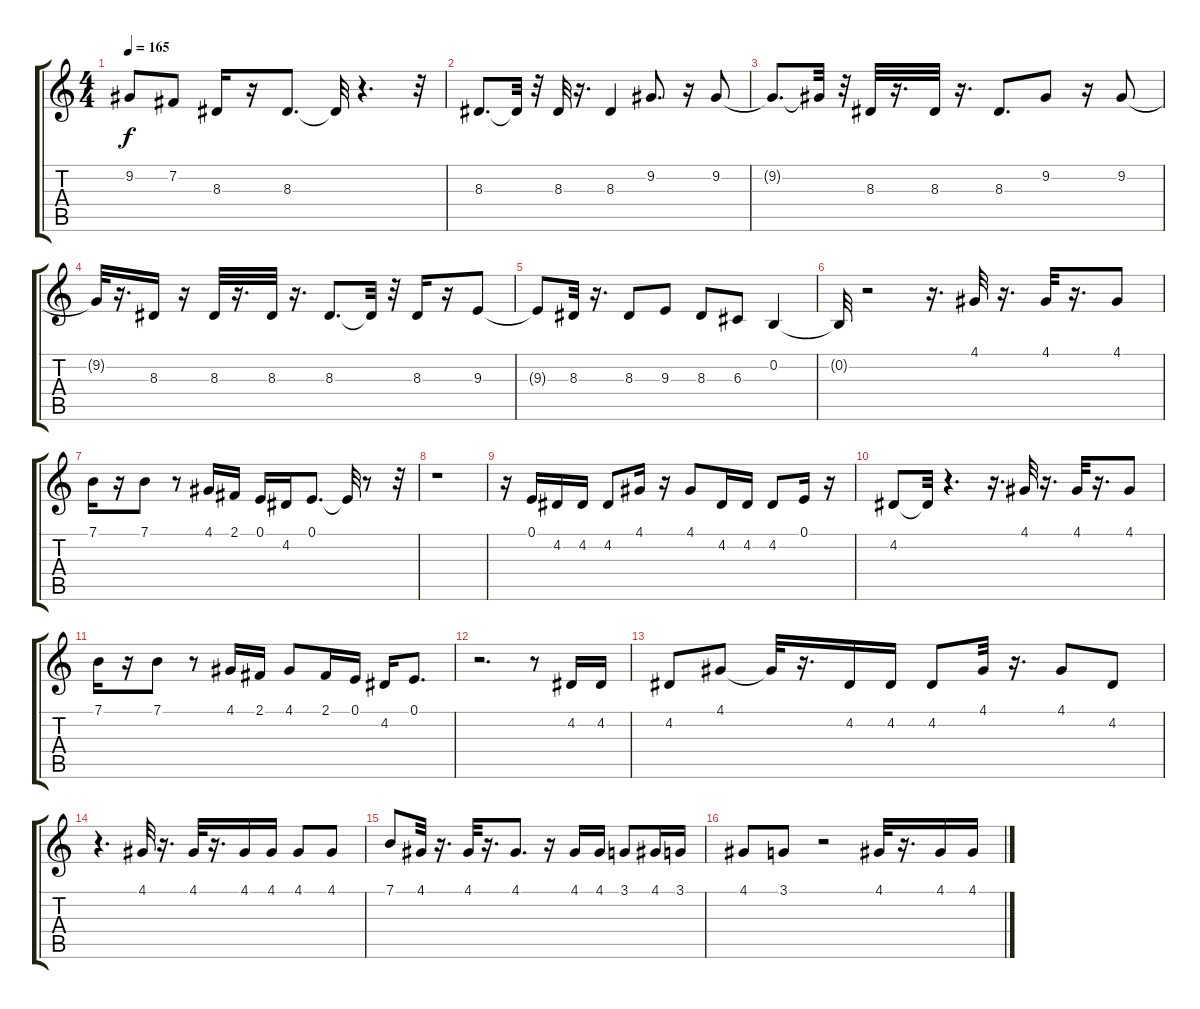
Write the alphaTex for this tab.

\track (" " " ") {instrument lead2sawtooth}
\staff {score tabs}
\tuning (E4 B3 G3 D3 A2 E2) {hide}
\ts (4 4)
\tempo 165
\clef g2
\ks c
9.2.8{dy f} 7.2.8 8.3.16 r.16 8.3.8{d} 8.3{t}.32 r.4{d} r.32 |
8.3.8{d} 8.3{t}.32 r.32 8.3.32 r.16{d} 8.3.4 9.2.8{d} r.16 9.2.8 |
9.2{t}.8{d} 9.2{t}.32 r.32 8.3.32 r.16{d} 8.3.32 r.16{d} 8.3.8{d} 9.2.8 r.16 9.2.8 |
9.2{t}.32 r.16{d} 8.3.16 r.16 8.3.32 r.16{d} 8.3.32 r.16{d} 8.3.8{d} 8.3{t}.32 r.32 8.3.16 r.16 9.3.8 |
9.3{t}.8 8.3.32 r.16{d} 8.3.8 9.3.8 8.3.8 6.3.8 0.2.4 |
0.2{t}.32 r.2 r.16{d} 4.1.32 r.16{d} 4.1.32 r.16{d} 4.1.8 |
7.1.16 r.16 7.1.8 r.8 4.1.16 2.1.16 0.1.16 4.2.16 0.1.8{d} 0.1{t}.32 r.8 r.32 |
r.1 |
r.16 0.1.16 4.2.16 4.2.16 4.2.8 4.1.16 r.16 4.1.8 4.2.16 4.2.16 4.2.8 0.1.16 r.16 |
4.2.8 4.2{t}.32 r.4{d} r.16{d} 4.1.32 r.16{d} 4.1.32 r.16{d} 4.1.8 |
7.1.16 r.16 7.1.8 r.8 4.1.16 2.1.16 4.1.8 2.1.16 0.1.16 4.2.16 0.1.8{d} |
r.2{d} r.8 4.2.16 4.2.16 |
4.2.8 4.1.8 4.1{t}.32 r.16{d} 4.2.16 4.2.16 4.2.8 4.1.32 r.16{d} 4.1.8 4.2.8 |
r.4{d} 4.1.32 r.16{d} 4.1.32 r.16{d} 4.1.16 4.1.16 4.1.8 4.1.8 |
7.1.8 4.1.32 r.16{d} 4.1.32 r.16{d} 4.1.8{d} r.16 4.1.16 4.1.16 3.1.8 4.1.16 3.1.16 |
4.1.8 3.1.8 r.2 4.1.32 r.16{d} 4.1.16 4.1.16
